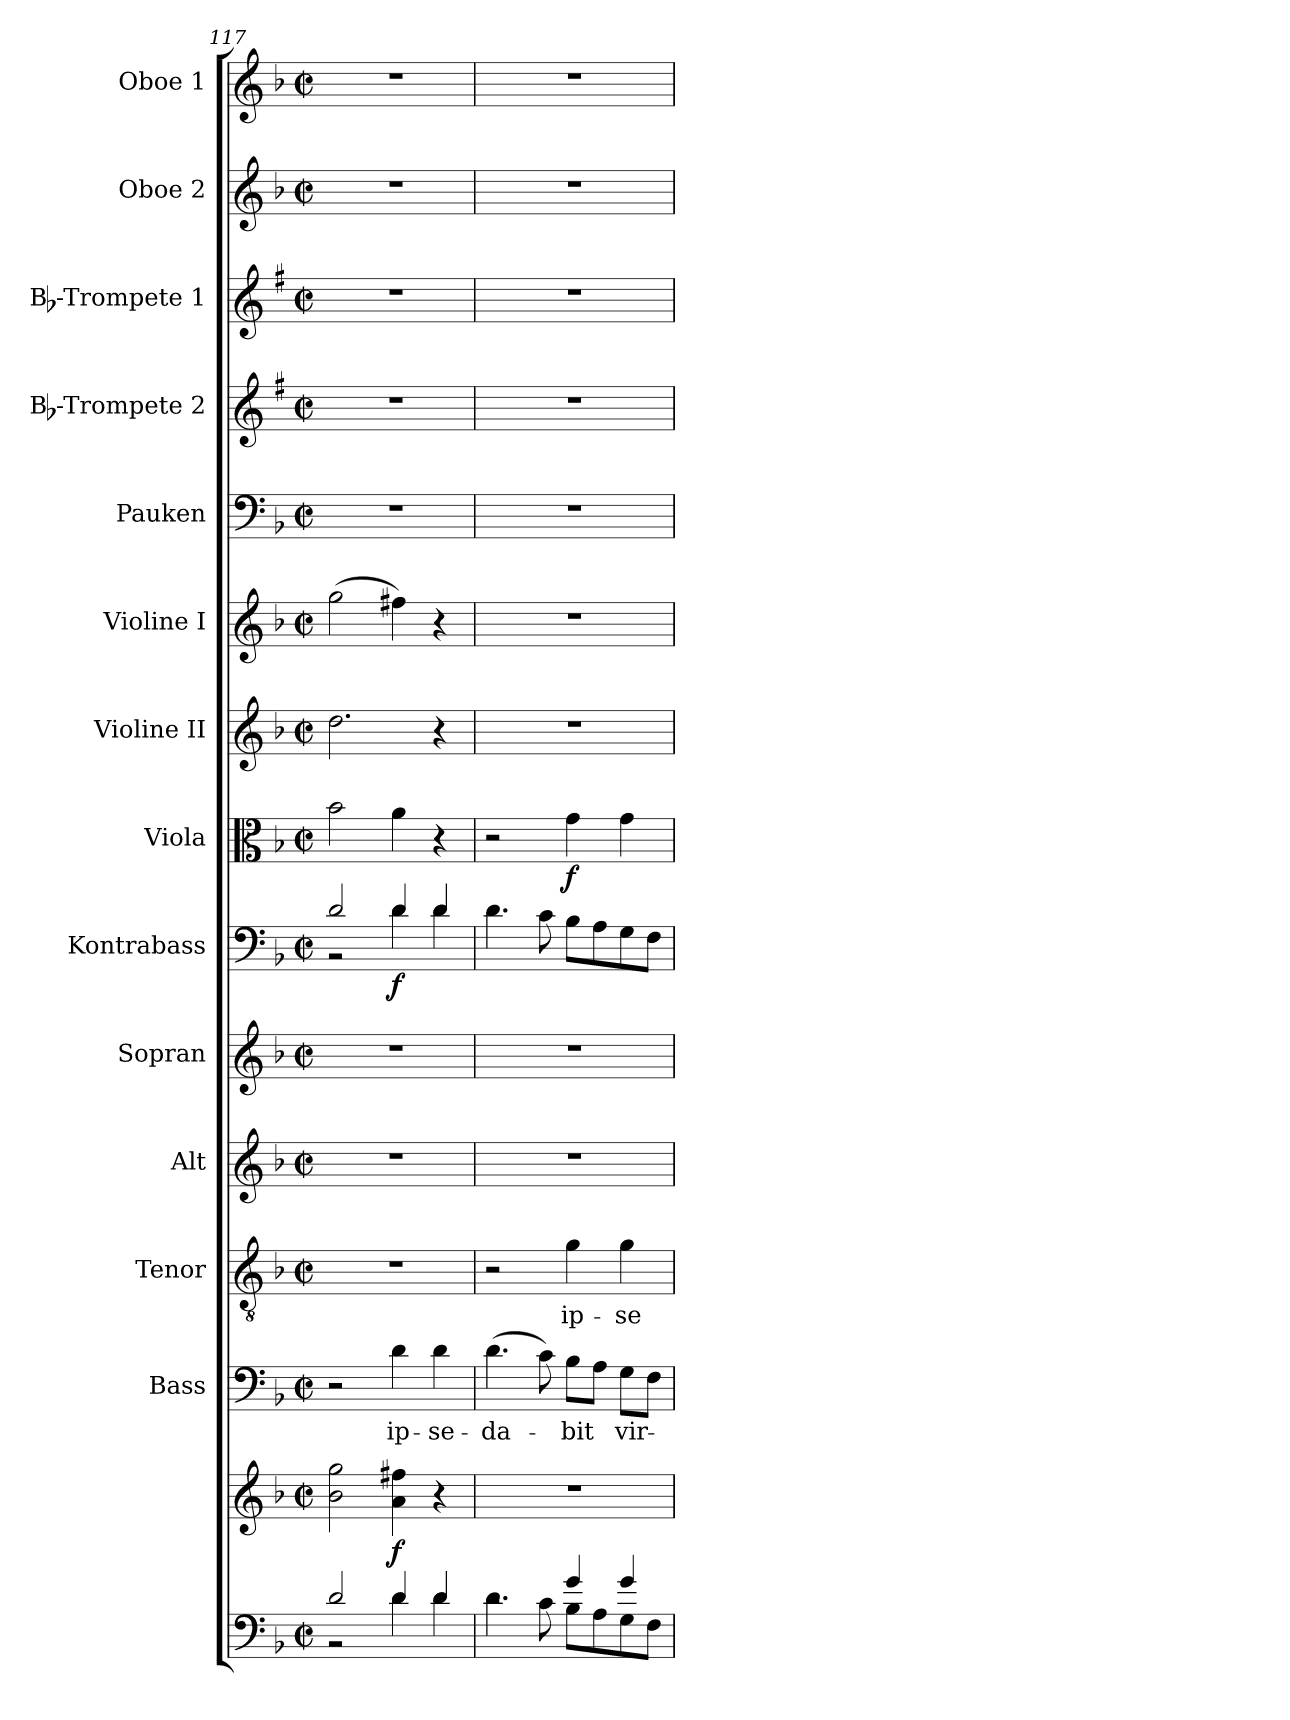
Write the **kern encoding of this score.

**kern	**kern	**dynam	**kern	**text	**kern	**text	**kern	**kern	**kern	**dynam	**kern	**dynam	**kern	**kern	**kern	**kern	**kern	**kern	**kern
*part14	*part14	*part14	*part13	*part13	*part12	*part12	*part11	*part10	*part9	*part9	*part8	*part8	*part7	*part6	*part5	*part4	*part3	*part2	*part1
*staff15	*staff14	*staff14/15	*staff13	*staff13	*staff12	*staff12	*staff11	*staff10	*staff9	*staff9	*staff8	*staff8	*staff7	*staff6	*staff5	*staff4	*staff3	*staff2	*staff1
*	*	*	*I"Bass	*	*I"Tenor	*	*I"Alt	*I"Sopran	*I"Kontrabass	*	*I"Viola	*	*I"Violine II	*I"Violine I	*I"Pauken	*I"Bb-Trompete 2	*I"Bb-Trompete 1	*I"Oboe 2	*I"Oboe 1
*	*	*	*I'B.	*	*I'T.	*	*I'A.	*I'S.	*I'Kb.	*	*I'Vla.	*	*I'Vl. II	*I'Vl. I	*I'Pk.	*I'Bb Trp. 2	*I'Bb Trp. 1	*I'Ob. 2	*I'Ob. 1
*clefF4	*clefG2	*	*clefF4	*	*clefGv2	*	*clefG2	*clefG2	*clefF4	*	*clefC3	*	*clefG2	*clefG2	*clefF4	*clefG2	*clefG2	*clefG2	*clefG2
*	*	*	*	*	*	*	*	*	*ITrd7c12	*	*	*	*	*	*	*ITrd1c2	*ITrd1c2	*	*
*k[b-]	*k[b-]	*	*k[b-]	*	*k[b-]	*	*k[b-]	*k[b-]	*k[b-]	*	*k[b-]	*	*k[b-]	*k[b-]	*k[b-]	*k[b-]	*k[b-]	*k[b-]	*k[b-]
*F:	*F:	*	*F:	*	*F:	*	*F:	*F:	*F:	*	*F:	*	*F:	*F:	*F:	*F:	*F:	*F:	*F:
*M2/2	*M2/2	*	*M2/2	*	*M2/2	*	*M2/2	*M2/2	*M2/2	*	*M2/2	*	*M2/2	*M2/2	*M2/2	*M2/2	*M2/2	*M2/2	*M2/2
*met(c|)	*met(c|)	*	*met(c|)	*	*met(c|)	*	*met(c|)	*met(c|)	*met(c|)	*	*met(c|)	*	*met(c|)	*met(c|)	*met(c|)	*met(c|)	*met(c|)	*met(c|)	*met(c|)
=117	=117	=117	=117	=117	=117	=117	=117	=117	=117	=117	=117	=117	=117	=117	=117	=117	=117	=117	=117
*^	*	*	*	*	*	*	*	*	*^	*	*	*	*	*	*	*	*	*	*
2d/	2r	2b-\ 2gg\	.	2r	.	1r	.	1r	1r	2D/	2r	.	2b-\	.	2.dd\	(>2gg\	1r	1r	1r	1r	1r
!	!	!	!LO:DY:b	!	!LO:LY:b	!	!	!	!	!	!	!LO:DY:b	!	!	!	!	!	!	!	!	!
4d/	4d\	4a\ 4ff#X\	f	4d\	ip-	.	.	.	.	4D/	4D\	f	4a\	.	.	4ff#X\)	.	.	.	.	.
!	!	!	!	!	!LO:LY:b	!	!	!	!	!	!	!	!	!	!	!	!	!	!	!	!
4d/	4d\	4r	.	4d\	-se-	.	.	.	.	4D/	4D\	.	4r	.	4r	4r	.	.	.	.	.
=118	=118	=118	=118	=118	=118	=118	=118	=118	=118	=118	=118	=118	=118	=118	=118	=118	=118	=118	=118	=118	=118
!	!	!	!	!	!LO:LY:b	!	!	!	!	!	!	!	!	!	!	!	!	!	!	!	!
*	*	*	*	*	*	*	*	*	*	*v	*v	*	*	*	*	*	*	*	*	*	*
2rc	4.d\	1r	.	(>4.d\	-da-	2r	.	1r	1r	4.D\	.	2r	.	1r	1r	1r	1r	1r	1r	1r
.	8c\	.	.	8c\)	.	.	.	.	.	8C\	.	.	.	.	.	.	.	.	.	.
!	!	!	!	!	!LO:LY:b	!	!LO:LY:b	!	!	!	!	!	!LO:DY:b	!	!	!	!	!	!	!
4g/	8B-\L	.	.	8B-\L	-bit	4g\	ip-	.	.	8BB-\L	.	4g\	f	.	.	.	.	.	.	.
.	8A\	.	.	8A\J	.	.	.	.	.	8AA\	.	.	.	.	.	.	.	.	.	.
!	!	!	!	!	!LO:LY:b	!	!LO:LY:b	!	!	!	!	!	!	!	!	!	!	!	!	!
4g/	8G\	.	.	8G\L	vir-	4g\	-se-	.	.	8GG\	.	4g\	.	.	.	.	.	.	.	.
.	8F\J	.	.	8F\J	.	.	.	.	.	8FF\J	.	.	.	.	.	.	.	.	.	.
*v	*v	*	*	*	*	*	*	*	*	*	*	*	*	*	*	*	*	*	*	*
=	=	=	=	=	=	=	=	=	=	=	=	=	=	=	=	=	=	=	=
*-	*-	*-	*-	*-	*-	*-	*-	*-	*-	*-	*-	*-	*-	*-	*-	*-	*-	*-	*-
